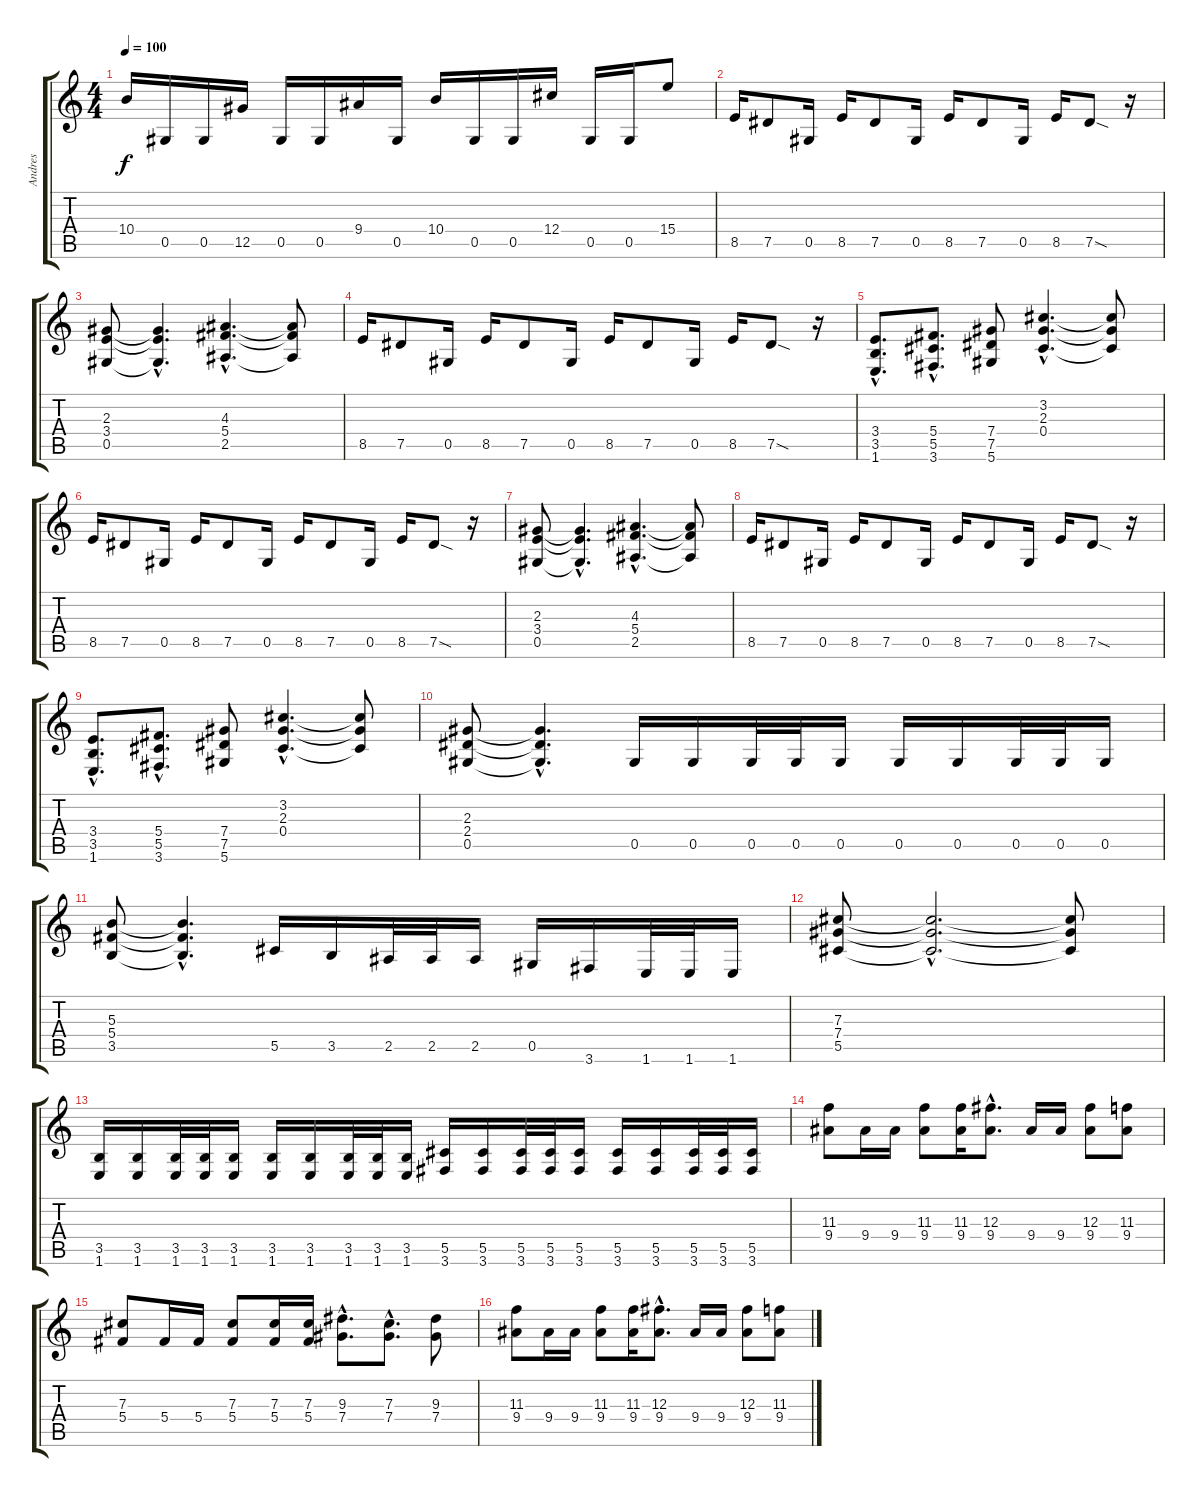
\track ("Andres" "Andres") {instrument distortionguitar}
\staff {score tabs}
\tuning (Eb4 Bb3 Gb3 Db3 Ab2 Eb2) {hide}
\ts (4 4)
\tempo 100
\clef g2
\ks c
10.4.16{dy f} 0.5.16 0.5.16 12.5.16 0.5.16 0.5.16 9.4.16 0.5.16 10.4.16 0.5.16 0.5.16 12.4.16 0.5.16 0.5.16 15.4.8 |
8.5.16 7.5.8 0.5.16 8.5.16 7.5.8 0.5.16 8.5.16 7.5.8 0.5.16 8.5.16 7.5{sod}.8 r.16 |
(2.3 3.4 0.5).8 (2.3{hac t} 3.4{hac t} 0.5{hac t}).4{d} (4.3{hac} 5.4{hac} 2.5{hac}).4{d} (4.3{t} 5.4{t} 2.5{t}).8 |
8.5.16 7.5.8 0.5.16 8.5.16 7.5.8 0.5.16 8.5.16 7.5.8 0.5.16 8.5.16 7.5{sod}.8 r.16 |
(3.4{hac} 3.5{hac} 1.6{hac}).8{d} (5.4{hac} 5.5{hac} 3.6{hac}).8{d} (7.4 7.5 5.6).8 (3.2{hac} 2.3{hac} 0.4{hac}).4{d} (3.2{t} 2.3{t} 0.4{t}).8 |
8.5.16 7.5.8 0.5.16 8.5.16 7.5.8 0.5.16 8.5.16 7.5.8 0.5.16 8.5.16 7.5{sod}.8 r.16 |
(2.3 3.4 0.5).8 (2.3{hac t} 3.4{hac t} 0.5{hac t}).4{d} (4.3{hac} 5.4{hac} 2.5{hac}).4{d} (4.3{t} 5.4{t} 2.5{t}).8 |
8.5.16 7.5.8 0.5.16 8.5.16 7.5.8 0.5.16 8.5.16 7.5.8 0.5.16 8.5.16 7.5{sod}.8 r.16 |
(3.4{hac} 3.5{hac} 1.6{hac}).8{d} (5.4{hac} 5.5{hac} 3.6{hac}).8{d} (7.4 7.5 5.6).8 (3.2{hac} 2.3{hac} 0.4{hac}).4{d} (3.2{t} 2.3{t} 0.4{t}).8 |
(2.3 2.4 0.5).8 (2.3{hac t} 2.4{hac t} 0.5{hac t}).4{d} 0.5.16 0.5.16 0.5.32 0.5.32 0.5.16 0.5.16 0.5.16 0.5.32 0.5.32 0.5.16 |
(5.3 5.4 3.5).8 (5.3{hac t} 5.4{hac t} 3.5{hac t}).4{d} 5.5.16 3.5.16 2.5.32 2.5.32 2.5.16 0.5.16 3.6.16 1.6.32 1.6.32 1.6.16 |
(7.3 7.4 5.5).8 (7.3{hac t} 7.4{hac t} 5.5{hac t}).2{d} (7.3{t} 7.4{t} 5.5{t}).8 |
(3.5 1.6).16 (3.5 1.6).16 (3.5 1.6).32 (3.5 1.6).32 (3.5 1.6).16 (3.5 1.6).16 (3.5 1.6).16 (3.5 1.6).32 (3.5 1.6).32 (3.5 1.6).16 (5.5 3.6).16 (5.5 3.6).16 (5.5 3.6).32 (5.5 3.6).32 (5.5 3.6).16 (5.5 3.6).16 (5.5 3.6).16 (5.5 3.6).32 (5.5 3.6).32 (5.5 3.6).16 |
(11.3 9.4).8 9.4.16 9.4.16 (11.3 9.4).8 (11.3 9.4).16 (12.3{hac} 9.4{hac}).8{d} 9.4.16 9.4.16 (12.3 9.4).8 (11.3 9.4).8 |
(7.3 5.4).8 5.4.16 5.4.16 (7.3 5.4).8 (7.3 5.4).16 (7.3 5.4).16 (9.3{hac} 7.4{hac}).8{d} (7.3{hac} 7.4{hac}).8{d} (9.3 7.4).8 |
(11.3 9.4).8 9.4.16 9.4.16 (11.3 9.4).8 (11.3 9.4).16 (12.3{hac} 9.4{hac}).8{d} 9.4.16 9.4.16 (12.3 9.4).8 (11.3 9.4).8
